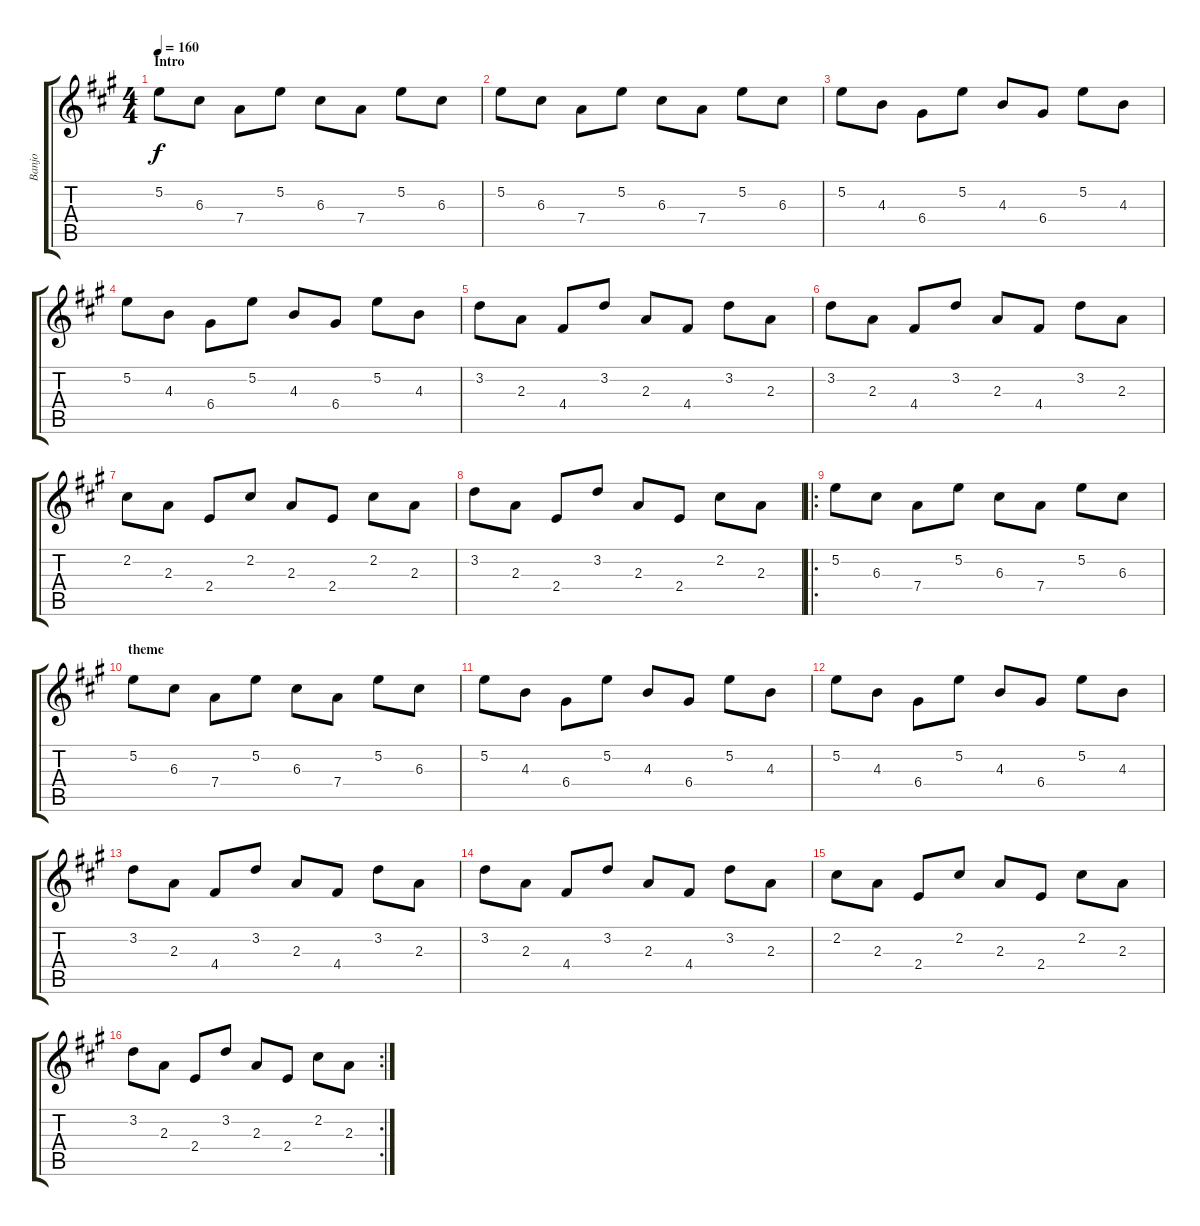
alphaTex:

\track ("Banjo" "Banjo") {instrument banjo}
\staff {score tabs}
\tuning (E4 B3 G3 D3 A2 E2) {hide}
\displaytranspose 12
\ts (4 4)
\section ("" "Intro")
\tempo 160
\clef g2
\ks a
5.2.8{dy f instrument banjo} 6.3.8 7.4.8 5.2.8 6.3.8 7.4.8 5.2.8 6.3.8 |
5.2.8 6.3.8 7.4.8 5.2.8 6.3.8 7.4.8 5.2.8 6.3.8 |
5.2.8 4.3.8 6.4.8 5.2.8 4.3.8 6.4.8 5.2.8 4.3.8 |
5.2.8 4.3.8 6.4.8 5.2.8 4.3.8 6.4.8 5.2.8 4.3.8 |
3.2.8 2.3.8 4.4.8 3.2.8 2.3.8 4.4.8 3.2.8 2.3.8 |
3.2.8 2.3.8 4.4.8 3.2.8 2.3.8 4.4.8 3.2.8 2.3.8 |
2.2.8 2.3.8 2.4.8 2.2.8 2.3.8 2.4.8 2.2.8 2.3.8 |
3.2.8 2.3.8 2.4.8 3.2.8 2.3.8 2.4.8 2.2.8 2.3.8 |
\ro
5.2.8 6.3.8 7.4.8 5.2.8 6.3.8 7.4.8 5.2.8 6.3.8 |
\section ("" "theme")
5.2.8 6.3.8 7.4.8 5.2.8 6.3.8 7.4.8 5.2.8 6.3.8 |
5.2.8 4.3.8 6.4.8 5.2.8 4.3.8 6.4.8 5.2.8 4.3.8 |
5.2.8 4.3.8 6.4.8 5.2.8 4.3.8 6.4.8 5.2.8 4.3.8 |
3.2.8 2.3.8 4.4.8 3.2.8 2.3.8 4.4.8 3.2.8 2.3.8 |
3.2.8 2.3.8 4.4.8 3.2.8 2.3.8 4.4.8 3.2.8 2.3.8 |
2.2.8 2.3.8 2.4.8 2.2.8 2.3.8 2.4.8 2.2.8 2.3.8 |
\rc 2
3.2.8 2.3.8 2.4.8 3.2.8 2.3.8 2.4.8 2.2.8 2.3.8
